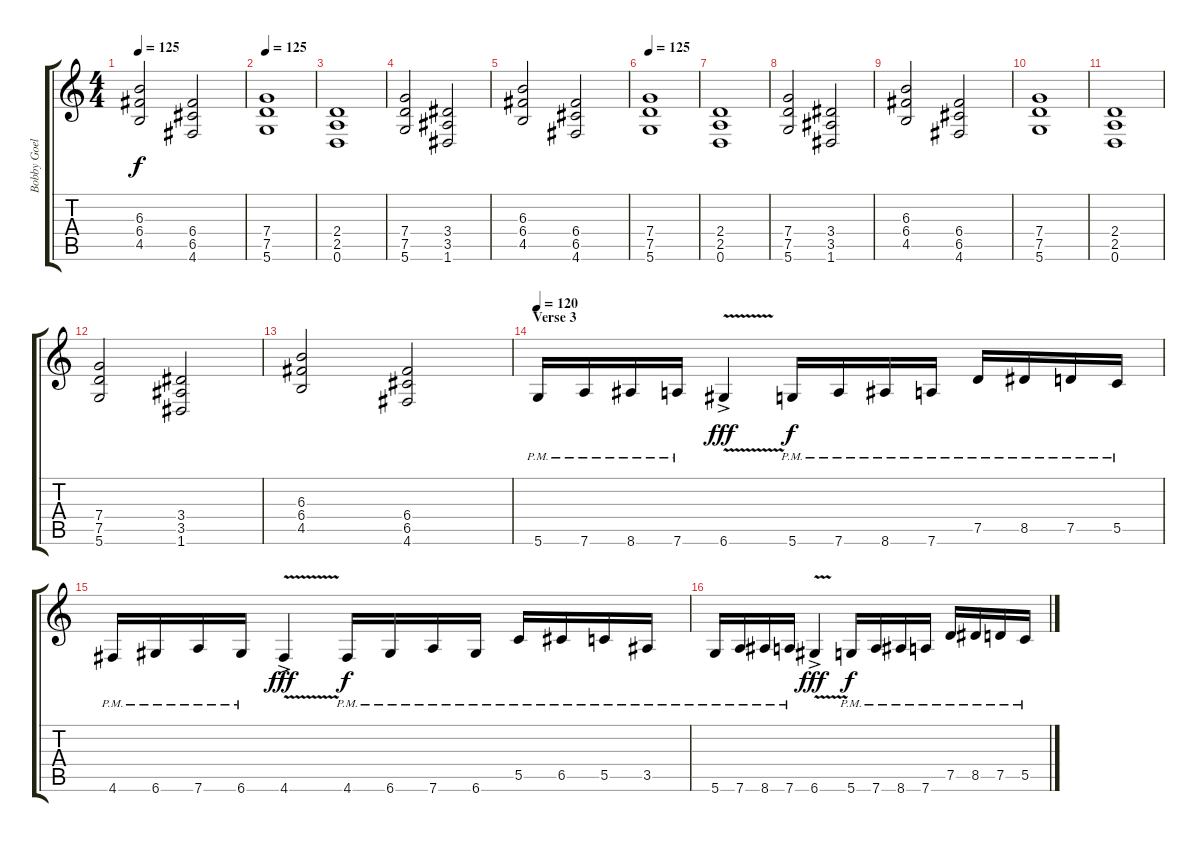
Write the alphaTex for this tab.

\track ("Bobby Goelble" "Bobby Goel") {instrument distortionguitar}
\staff {score tabs}
\tuning (D4 A3 F3 C3 G2 D2) {hide}
\ts (4 4)
\tempo 125
\clef g2
\ks c
(6.3 6.4 4.5).2{dy f} (6.4 6.5 4.6).2 |
\tempo 125
(7.4 7.5 5.6).1 |
(2.4 2.5 0.6).1 |
(7.4 7.5 5.6).2 (3.4 3.5 1.6).2 |
(6.3 6.4 4.5).2 (6.4 6.5 4.6).2 |
\tempo 125
(7.4 7.5 5.6).1 |
(2.4 2.5 0.6).1 |
(7.4 7.5 5.6).2 (3.4 3.5 1.6).2 |
(6.3 6.4 4.5).2 (6.4 6.5 4.6).2 |
(7.4 7.5 5.6).1 |
(2.4 2.5 0.6).1 |
(7.4 7.5 5.6).2 (3.4 3.5 1.6).2 |
(6.3 6.4 4.5).2 (6.4 6.5 4.6).2 |
\section ("" "Verse 3")
\tempo 120
5.6{pm}.16 7.6{pm}.16 8.6{pm}.16 7.6{pm}.16 6.6{v ac}.4{dy fff} 5.6{pm}.16{dy f} 7.6{pm}.16 8.6{pm}.16 7.6{pm}.16 7.5{pm}.16 8.5{pm}.16 7.5{pm}.16 5.5{pm}.16 |
4.6{pm}.16 6.6{pm}.16 7.6{pm}.16 6.6{pm}.16 4.6{v ac}.4{dy fff} 4.6{pm}.16{dy f} 6.6{pm}.16 7.6{pm}.16 6.6{pm}.16 5.5{pm}.16 6.5{pm}.16 5.5{pm}.16 3.5{pm}.16 |
5.6{pm}.16 7.6{pm}.16 8.6{pm}.16 7.6{pm}.16 6.6{v ac}.4{dy fff} 5.6{pm}.16{dy f} 7.6{pm}.16 8.6{pm}.16 7.6{pm}.16 7.5{pm}.16 8.5{pm}.16 7.5{pm}.16 5.5{pm}.16
